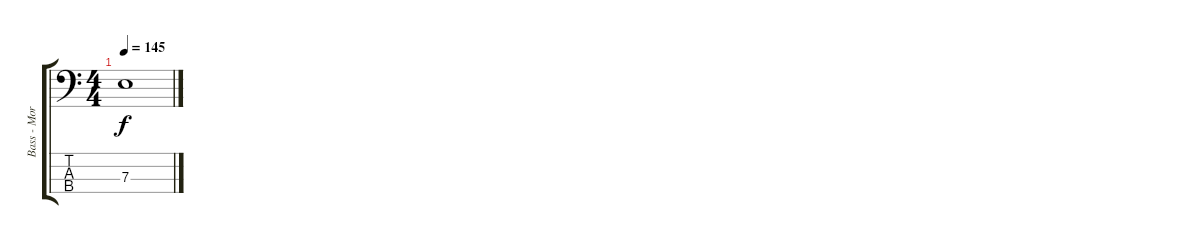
\track ("Bass - Morgan Holden" "Bass - Mor") {instrument electricbassfinger}
\staff {score tabs}
\tuning (G2 D2 A1 E1) {hide}
\ts (4 4)
\tempo 145
\clef f4
\ks c
7.3.1{dy f}
